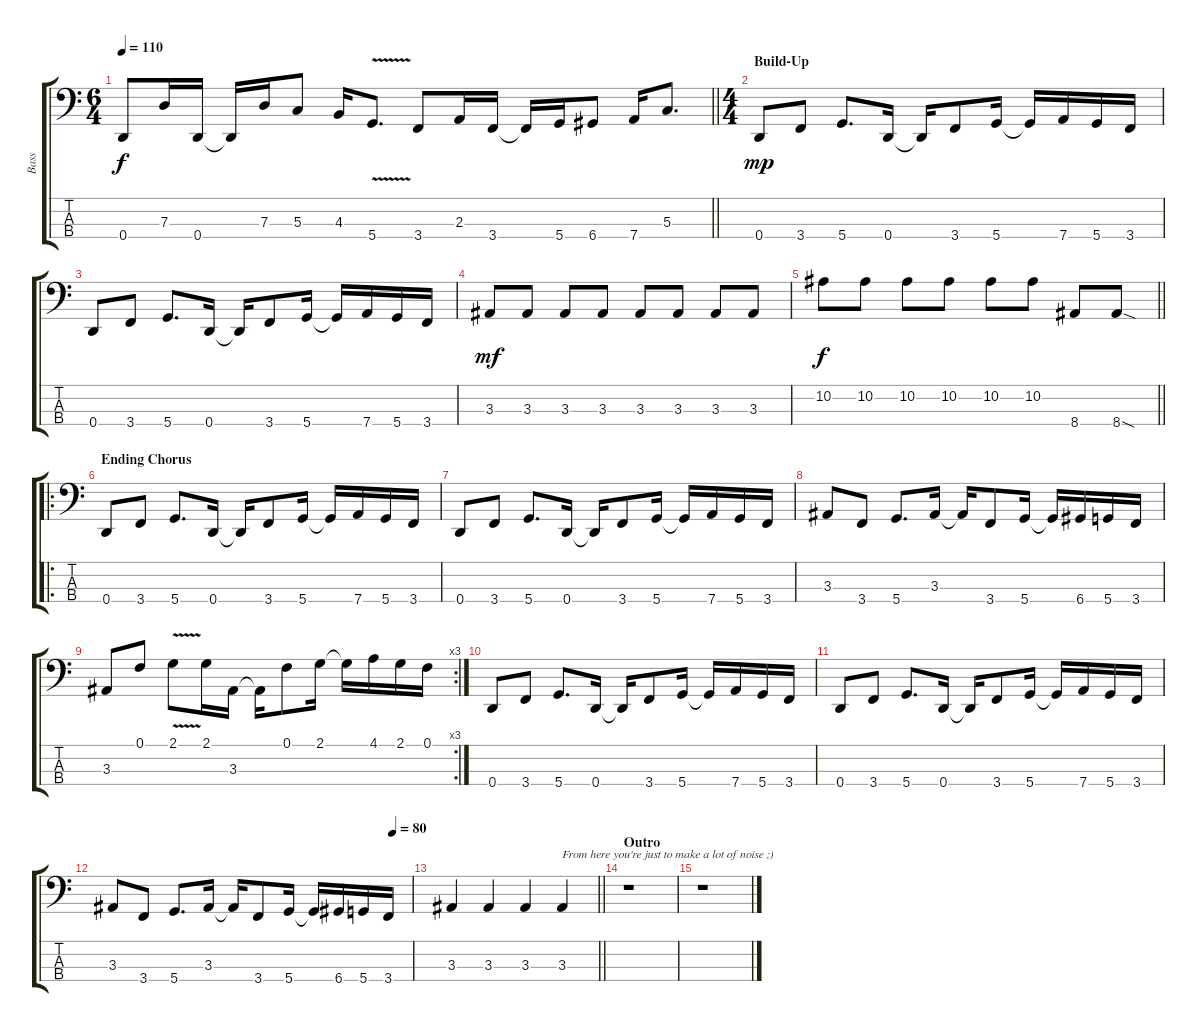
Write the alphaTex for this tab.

\track ("Bass" "Bass") {instrument electricbassfinger}
\staff {score tabs}
\tuning (F2 C2 G1 D1) {hide}
\ts (6 4)
\tempo 110
\clef f4
\barLineRight lightlight
\ks c
0.4.8{dy f} 7.3.16 0.4.16{beam split} 0.4{t}.16 7.3.16 5.3.8{beam split} 4.3.16 5.4{v}.8{d} 3.4.8 2.3.16 3.4.16{beam split} 3.4{t}.16 5.4.16 6.4.8{beam split} 7.4.16 5.3.8{d} |
\ts (4 4)
\section ("" "Build-Up")
0.4.8{dy mp} 3.4.8 5.4.8{d} 0.4.16 0.4{t}.16 3.4.8 5.4.16 5.4{t}.16 7.4.16 5.4.16 3.4.16 |
0.4.8 3.4.8 5.4.8{d} 0.4.16 0.4{t}.16 3.4.8 5.4.16 5.4{t}.16 7.4.16 5.4.16 3.4.16 |
3.3.8{dy mf} 3.3.8 3.3.8 3.3.8 3.3.8 3.3.8 3.3.8 3.3.8 |
\barLineRight lightlight
10.2.8{dy f} 10.2.8 10.2.8 10.2.8 10.2.8 10.2.8 8.4.8 8.4{sod}.8 |
\ro
\section ("" "Ending Chorus")
0.4.8 3.4.8 5.4.8{d} 0.4.16 0.4{t}.16 3.4.8 5.4.16 5.4{t}.16 7.4.16 5.4.16 3.4.16 |
0.4.8 3.4.8 5.4.8{d} 0.4.16 0.4{t}.16 3.4.8 5.4.16 5.4{t}.16 7.4.16 5.4.16 3.4.16 |
3.3.8 3.4.8 5.4.8{d} 3.3.16 3.3{t}.16 3.4.8 5.4.16 5.4{t}.16 6.4.16 5.4.16 3.4.16 |
\rc 3
3.3.8 0.1.8 2.1{v}.8 2.1.16 3.3.16 3.3{t}.16 0.1.8 2.1.16 2.1{t}.16 4.1.16 2.1.16 0.1.16 |
0.4.8 3.4.8 5.4.8{d} 0.4.16 0.4{t}.16 3.4.8 5.4.16 5.4{t}.16 7.4.16 5.4.16 3.4.16 |
0.4.8 3.4.8 5.4.8{d} 0.4.16 0.4{t}.16 3.4.8 5.4.16 5.4{t}.16 7.4.16 5.4.16 3.4.16 |
\tempo (80 0.9375)
3.3.8 3.4.8 5.4.8{d} 3.3.16 3.3{t}.16 3.4.8 5.4.16 5.4{t}.16 6.4.16 5.4.16 3.4.16 |
\barLineRight lightlight
3.3.4 3.3.4 3.3.4 3.3.4{txt "From here you're just to make a lot of noise ;)"} |
\section ("" "Outro")
r.1 |
r.1
